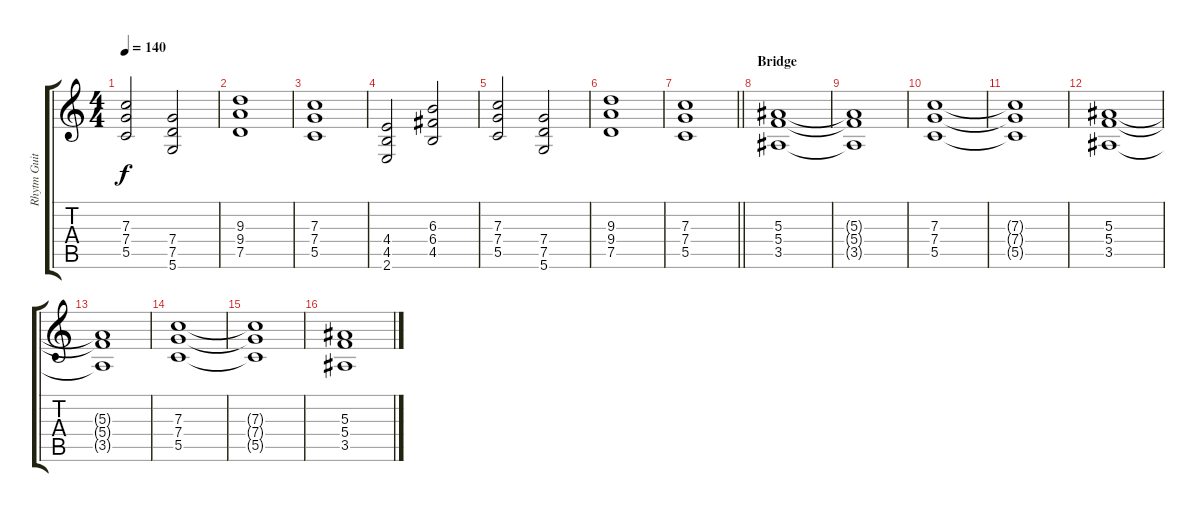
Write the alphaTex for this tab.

\track ("Rhytm Guitar - Martin Sweet" "Rhytm Guit") {instrument distortionguitar}
\staff {score tabs}
\tuning (D4 A3 F3 C3 G2 D2) {hide}
\ts (4 4)
\tempo 140
\clef g2
\ks c
(7.3 7.4 5.5).2{dy f} (7.4 7.5 5.6).2 |
(9.3 9.4 7.5).1 |
(7.3 7.4 5.5).1 |
(4.4 4.5 2.6).2 (6.3 6.4 4.5).2 |
(7.3 7.4 5.5).2 (7.4 7.5 5.6).2 |
(9.3 9.4 7.5).1 |
\barLineRight lightlight
(7.3 7.4 5.5).1 |
\section ("" "Bridge")
(5.3 5.4 3.5).1 |
(5.3{t} 5.4{t} 3.5{t}).1 |
(7.3 7.4 5.5).1 |
(7.3{t} 7.4{t} 5.5{t}).1 |
(5.3 5.4 3.5).1 |
(5.3{t} 5.4{t} 3.5{t}).1 |
(7.3 7.4 5.5).1 |
(7.3{t} 7.4{t} 5.5{t}).1 |
(5.3 5.4 3.5).1
